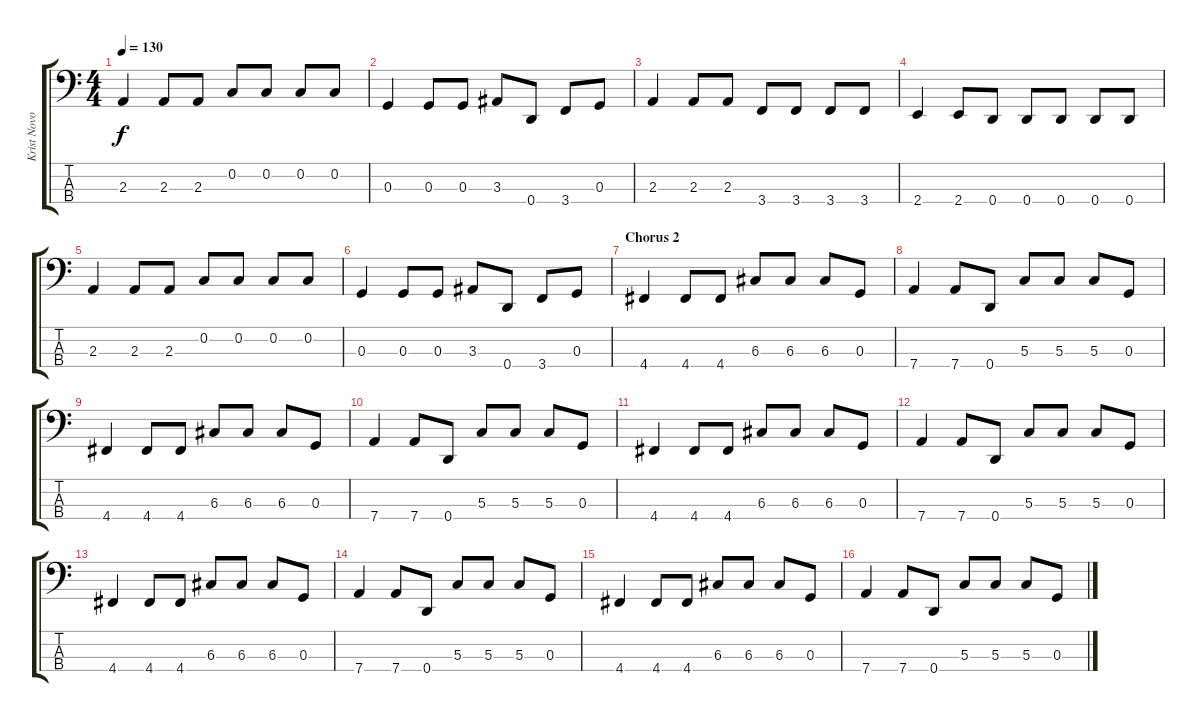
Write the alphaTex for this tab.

\track ("Krist Novoselic" "Krist Novo") {instrument electricbasspick}
\staff {score tabs}
\tuning (F2 C2 G1 D1) {hide}
\ts (4 4)
\tempo 130
\clef f4
\ks c
2.3.4{dy f} 2.3.8 2.3.8 0.2.8 0.2.8 0.2.8 0.2.8 |
0.3.4 0.3.8 0.3.8 3.3.8 0.4.8 3.4.8 0.3.8 |
2.3.4 2.3.8 2.3.8 3.4.8 3.4.8 3.4.8 3.4.8 |
2.4.4 2.4.8 0.4.8 0.4.8 0.4.8 0.4.8 0.4.8 |
2.3.4 2.3.8 2.3.8 0.2.8 0.2.8 0.2.8 0.2.8 |
0.3.4 0.3.8 0.3.8 3.3.8 0.4.8 3.4.8 0.3.8 |
\section ("" "Chorus 2")
4.4.4 4.4.8 4.4.8 6.3.8 6.3.8 6.3.8 0.3.8 |
7.4.4 7.4.8 0.4.8 5.3.8 5.3.8 5.3.8 0.3.8 |
4.4.4 4.4.8 4.4.8 6.3.8 6.3.8 6.3.8 0.3.8 |
7.4.4 7.4.8 0.4.8 5.3.8 5.3.8 5.3.8 0.3.8 |
4.4.4 4.4.8 4.4.8 6.3.8 6.3.8 6.3.8 0.3.8 |
7.4.4 7.4.8 0.4.8 5.3.8 5.3.8 5.3.8 0.3.8 |
4.4.4 4.4.8 4.4.8 6.3.8 6.3.8 6.3.8 0.3.8 |
7.4.4 7.4.8 0.4.8 5.3.8 5.3.8 5.3.8 0.3.8 |
4.4.4 4.4.8 4.4.8 6.3.8 6.3.8 6.3.8 0.3.8 |
7.4.4 7.4.8 0.4.8 5.3.8 5.3.8 5.3.8 0.3.8
